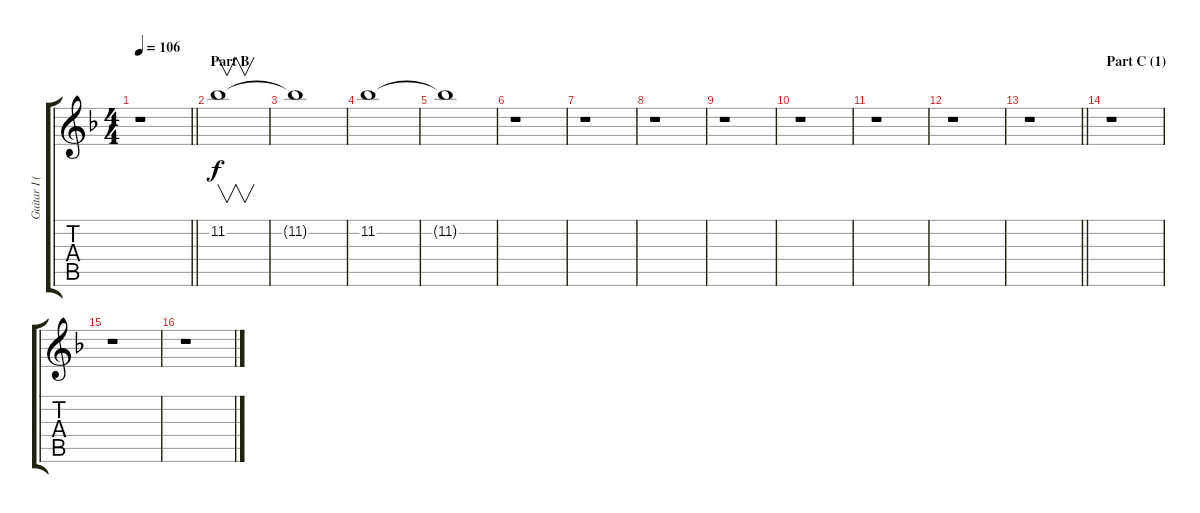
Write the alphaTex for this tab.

\track ("Guitar I (Sugizo)" "Guitar I (") {instrument distortionguitar}
\staff {score tabs}
\tuning (E4 B3 G3 D3 A2 E2) {hide}
\ts (4 4)
\tempo 106
\clef g2
\barLineRight lightlight
\ks f
r.1{dy f} |
\section ("" "Part B")
11.2.1{v} |
11.2{t}.1 |
11.2.1 |
11.2{t}.1 |
r.1 |
r.1 |
r.1 |
r.1 |
r.1 |
r.1 |
r.1 |
\barLineRight lightlight
r.1 |
\section ("" "Part C (1)")
r.1 |
r.1 |
r.1
